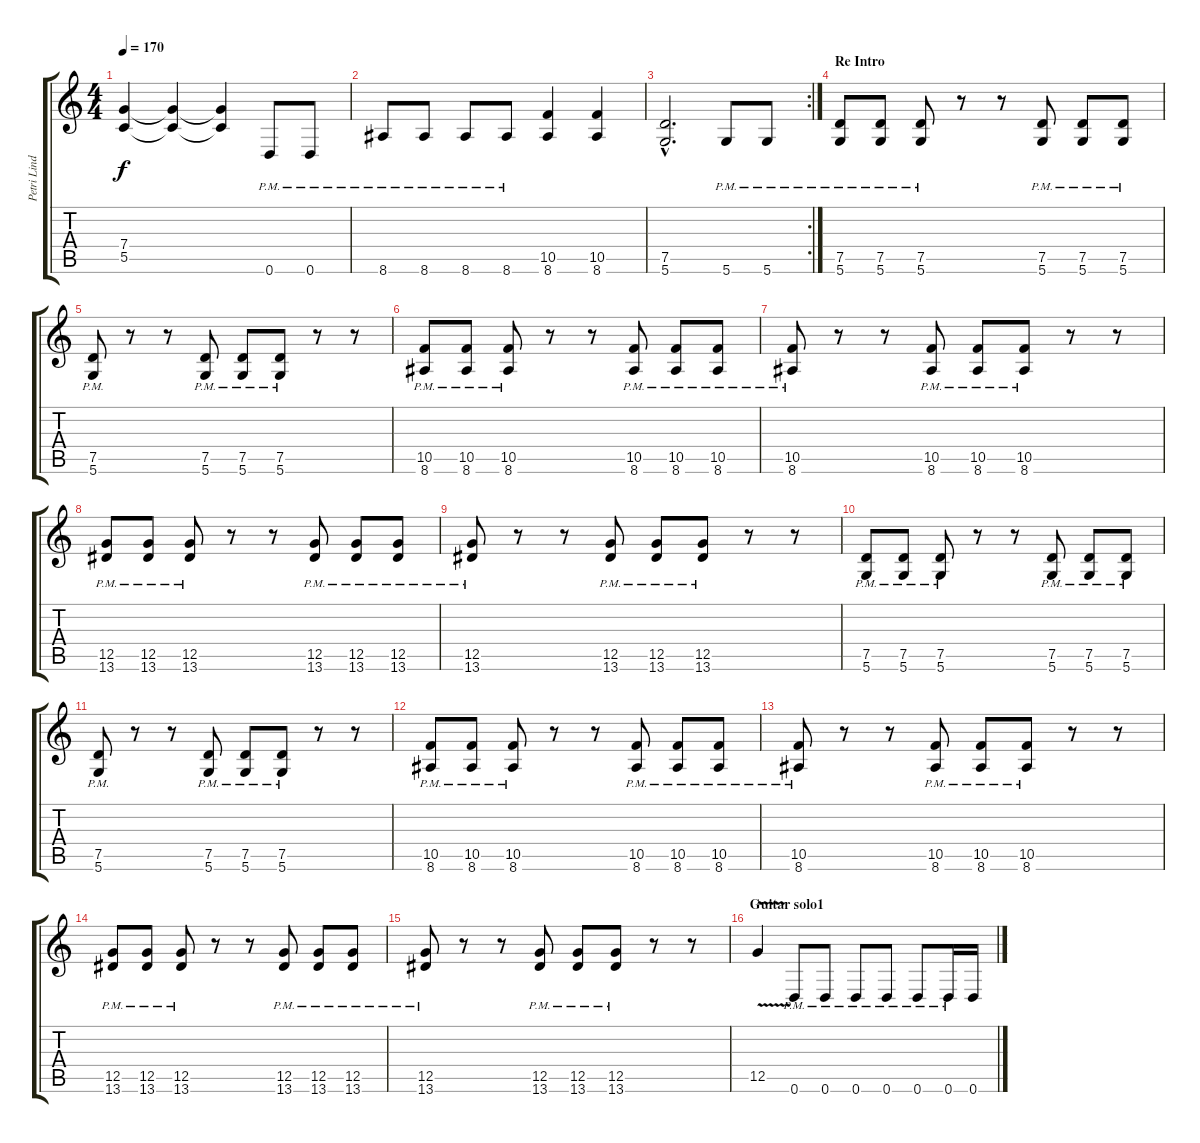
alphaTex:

\track ("Petri Lindroos" "Petri Lind") {instrument distortionguitar}
\staff {score tabs}
\tuning (D4 A3 F3 C3 G2 D2) {hide}
\ts (4 4)
\tempo 170
\clef g2
\ks c
(7.4 5.5).4{dy f} (7.4{t} 5.5{t}).4 (7.4{t} 5.5{t}).4 0.6{pm}.8 0.6{pm}.8 |
8.6{pm}.8 8.6{pm}.8 8.6{pm}.8 8.6{pm}.8 (10.5 8.6).4 (10.5 8.6).4 |
\rc 2
(7.5{hac} 5.6{hac}).2{d} 5.6{pm}.8 5.6{pm}.8 |
\section ("" "Re Intro")
(7.5{pm} 5.6{pm}).8 (7.5{pm} 5.6{pm}).8 (7.5{pm} 5.6{pm}).8 r.8 r.8 (7.5{pm} 5.6{pm}).8 (7.5{pm} 5.6{pm}).8 (7.5{pm} 5.6{pm}).8 |
(7.5{pm} 5.6{pm}).8 r.8 r.8 (7.5{pm} 5.6{pm}).8 (7.5{pm} 5.6{pm}).8 (7.5{pm} 5.6{pm}).8 r.8 r.8 |
(10.5{pm} 8.6{pm}).8 (10.5{pm} 8.6{pm}).8 (10.5{pm} 8.6{pm}).8 r.8 r.8 (10.5{pm} 8.6{pm}).8 (10.5{pm} 8.6{pm}).8 (10.5{pm} 8.6{pm}).8 |
(10.5{pm} 8.6{pm}).8 r.8 r.8 (10.5{pm} 8.6{pm}).8 (10.5{pm} 8.6{pm}).8 (10.5{pm} 8.6{pm}).8 r.8 r.8 |
(12.5{pm} 13.6{pm}).8 (12.5{pm} 13.6{pm}).8 (12.5{pm} 13.6{pm}).8 r.8 r.8 (12.5{pm} 13.6{pm}).8 (12.5{pm} 13.6{pm}).8 (12.5{pm} 13.6{pm}).8 |
(12.5{pm} 13.6{pm}).8 r.8 r.8 (12.5{pm} 13.6{pm}).8 (12.5{pm} 13.6{pm}).8 (12.5{pm} 13.6{pm}).8 r.8 r.8 |
(7.5{pm} 5.6{pm}).8 (7.5{pm} 5.6{pm}).8 (7.5{pm} 5.6{pm}).8 r.8 r.8 (7.5{pm} 5.6{pm}).8 (7.5{pm} 5.6{pm}).8 (7.5{pm} 5.6{pm}).8 |
(7.5{pm} 5.6{pm}).8 r.8 r.8 (7.5{pm} 5.6{pm}).8 (7.5{pm} 5.6{pm}).8 (7.5{pm} 5.6{pm}).8 r.8 r.8 |
(10.5{pm} 8.6{pm}).8 (10.5{pm} 8.6{pm}).8 (10.5{pm} 8.6{pm}).8 r.8 r.8 (10.5{pm} 8.6{pm}).8 (10.5{pm} 8.6{pm}).8 (10.5{pm} 8.6{pm}).8 |
(10.5{pm} 8.6{pm}).8 r.8 r.8 (10.5{pm} 8.6{pm}).8 (10.5{pm} 8.6{pm}).8 (10.5{pm} 8.6{pm}).8 r.8 r.8 |
(12.5{pm} 13.6{pm}).8 (12.5{pm} 13.6{pm}).8 (12.5{pm} 13.6{pm}).8 r.8 r.8 (12.5{pm} 13.6{pm}).8 (12.5{pm} 13.6{pm}).8 (12.5{pm} 13.6{pm}).8 |
(12.5{pm} 13.6{pm}).8 r.8 r.8 (12.5{pm} 13.6{pm}).8 (12.5{pm} 13.6{pm}).8 (12.5{pm} 13.6{pm}).8 r.8 r.8 |
\section ("" "Guitar solo1")
12.5{v}.4 0.6{pm}.8 0.6{pm}.8 0.6{pm}.8 0.6{pm}.8 0.6{pm}.8 0.6{pm}.16 0.6.16
